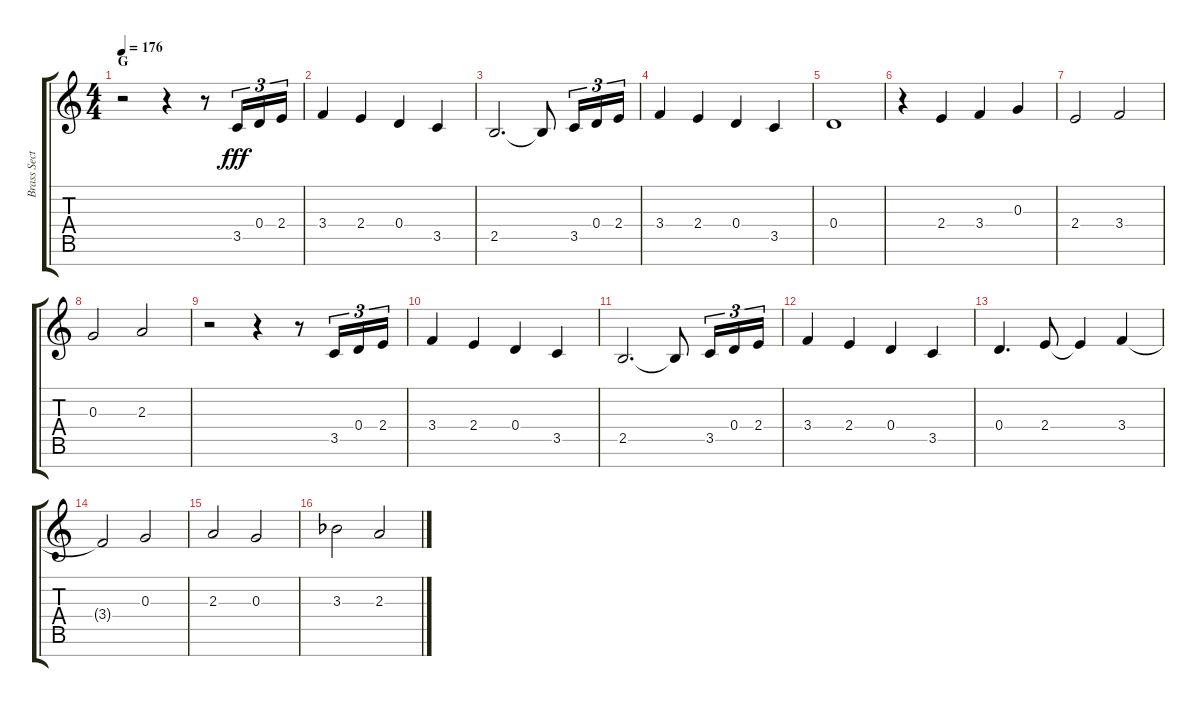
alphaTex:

\track ("Brass Section I" "Brass Sect") {instrument brasssection}
\staff {score tabs}
\tuning (E5 B4 G4 D4 A3 E3 B2) {hide}
\ts (4 4)
\section ("" "G")
\tempo 176
\clef g2
\ks c
r.2{dy fff} r.4 r.8 3.5.16{tu (3 2)} 0.4.16{tu (3 2)} 2.4.16{tu (3 2)} |
3.4.4 2.4.4 0.4.4 3.5.4 |
2.5.2{d} 2.5{t}.8 3.5.16{tu (3 2)} 0.4.16{tu (3 2)} 2.4.16{tu (3 2)} |
3.4.4 2.4.4 0.4.4 3.5.4 |
0.4.1 |
r.4 2.4.4 3.4.4 0.3.4 |
2.4.2 3.4.2 |
0.3.2 2.3.2 |
r.2 r.4 r.8 3.5.16{tu (3 2)} 0.4.16{tu (3 2)} 2.4.16{tu (3 2)} |
3.4.4 2.4.4 0.4.4 3.5.4 |
2.5.2{d} 2.5{t}.8 3.5.16{tu (3 2)} 0.4.16{tu (3 2)} 2.4.16{tu (3 2)} |
3.4.4 2.4.4 0.4.4 3.5.4 |
0.4.4{d} 2.4.8 2.4{t}.4 3.4.4 |
3.4{t}.2 0.3.2 |
2.3.2 0.3.2 |
3.3{acc b}.2 2.3.2
